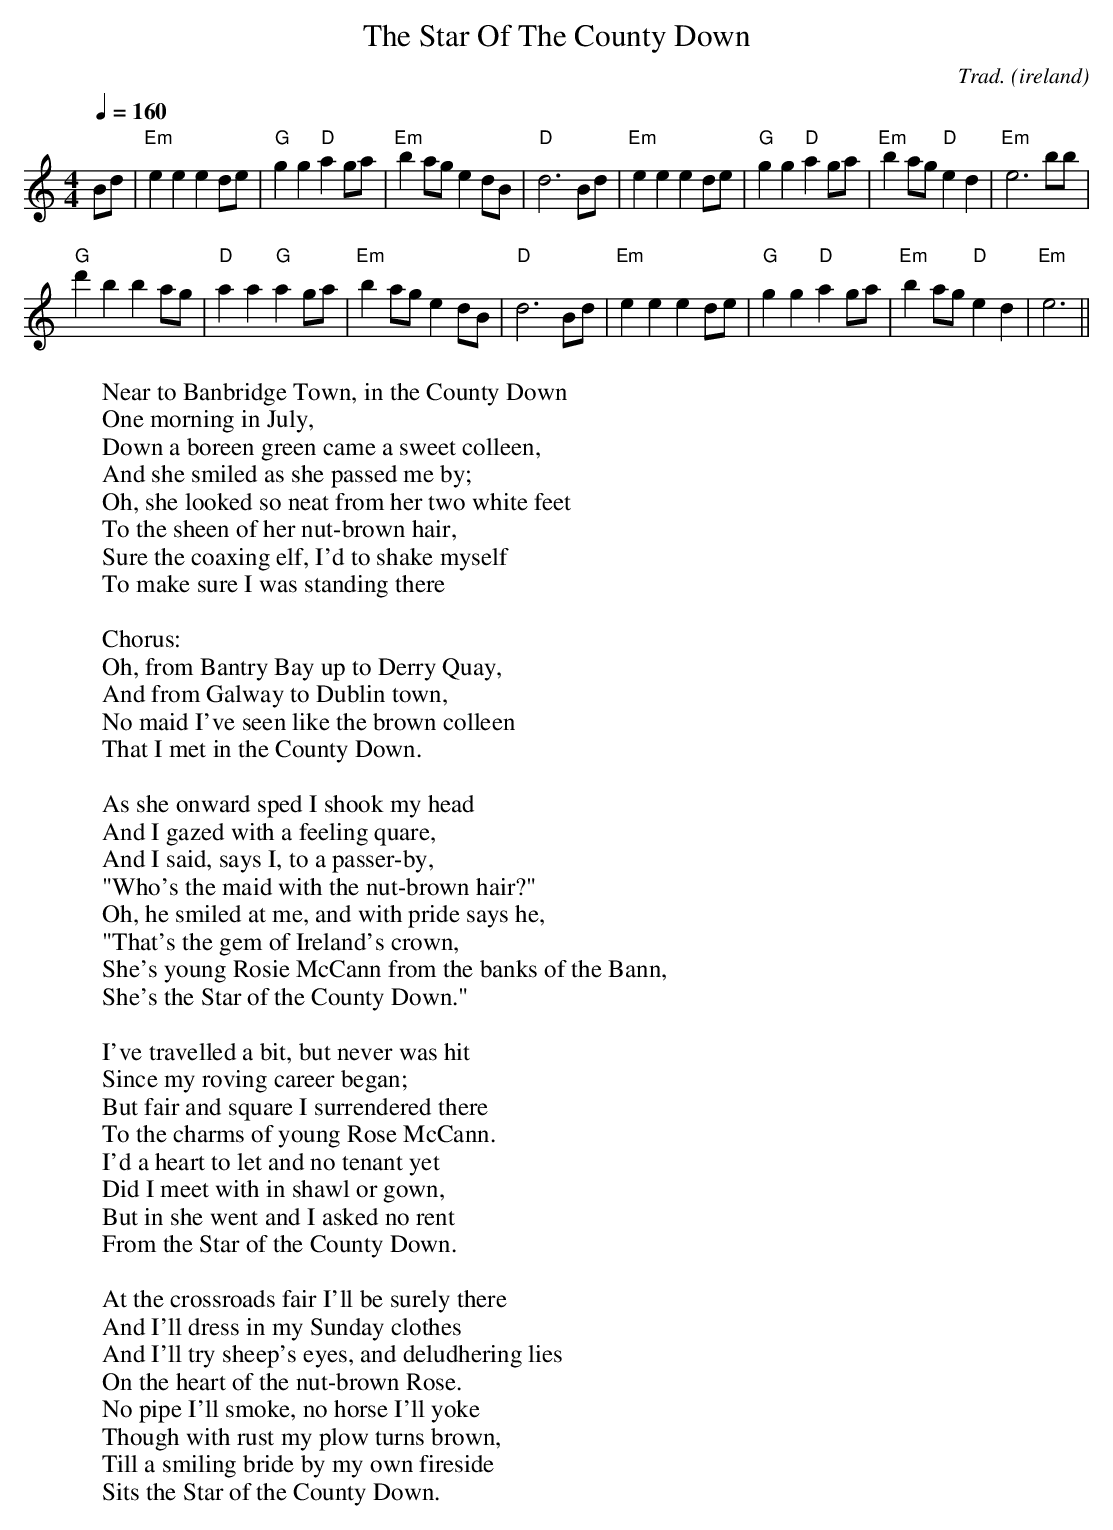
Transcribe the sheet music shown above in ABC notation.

X:1
T:Star Of The County Down, The
O:ireland
C:Trad.
M:4/4
L:1/8
Q:1/4=160
W:Near to Banbridge Town, in the County Down
W:One morning in July,
W:Down a boreen green came a sweet colleen,
W:And she smiled as she passed me by;
W:Oh, she looked so neat from her two white feet
W:To the sheen of her nut-brown hair,
W:Sure the coaxing elf, I'd to shake myself
W:To make sure I was standing there
W:
W:  Chorus:
W:  Oh, from Bantry Bay up to Derry Quay,
W:  And from Galway to Dublin town,
W:  No maid I've seen like the brown colleen
W:  That I met in the County Down.
W:
W:As she onward sped I shook my head
W:And I gazed with a feeling quare,
W:And I said, says I, to a passer-by,
W:"Who's the maid with the nut-brown hair?"
W:Oh, he smiled at me, and with pride says he,
W:"That's the gem of Ireland's crown,
W:She's young Rosie McCann from the banks of the Bann,
W:She's the Star of the County Down."
W:
W:I've travelled a bit, but never was hit
W:Since my roving career began;
W:But fair and square I surrendered there
W:To the charms of young Rose McCann.
W:I'd a heart to let and no tenant yet
W:Did I meet with in shawl or gown,
W:But in she went and I asked no rent
W:From the Star of the County Down.
W:
W:At the crossroads fair I'll be surely there
W:And I'll dress in my Sunday clothes
W:And I'll try sheep's eyes, and deludhering lies
W:On the heart of the nut-brown Rose.
W:No pipe I'll smoke, no horse I'll yoke
W:Though with rust my plow turns brown,
W:Till a smiling bride by my own fireside
W:Sits the Star of the County Down.
K:C
Bd|"Em"e2 e2 e2 de|"G"g2 g2 "D"a2 ga|"Em"b2 ag e2 dB|"D"d6 Bd|\
"Em"e2 e2 e2 de|"G"g2 g2 "D"a2 ga|"Em"b2 ag "D"e2 d2|"Em"e6 bb|
"G"d'2 b2 b2 ag|"D"a2 a2 "G"a2 ga|"Em"b2 ag e2 dB|"D"d6 Bd|\
"Em"e2 e2 e2 de|"G"g2 g2 "D"a2 ga|"Em"b2 ag "D"e2 d2|"Em"e6||
